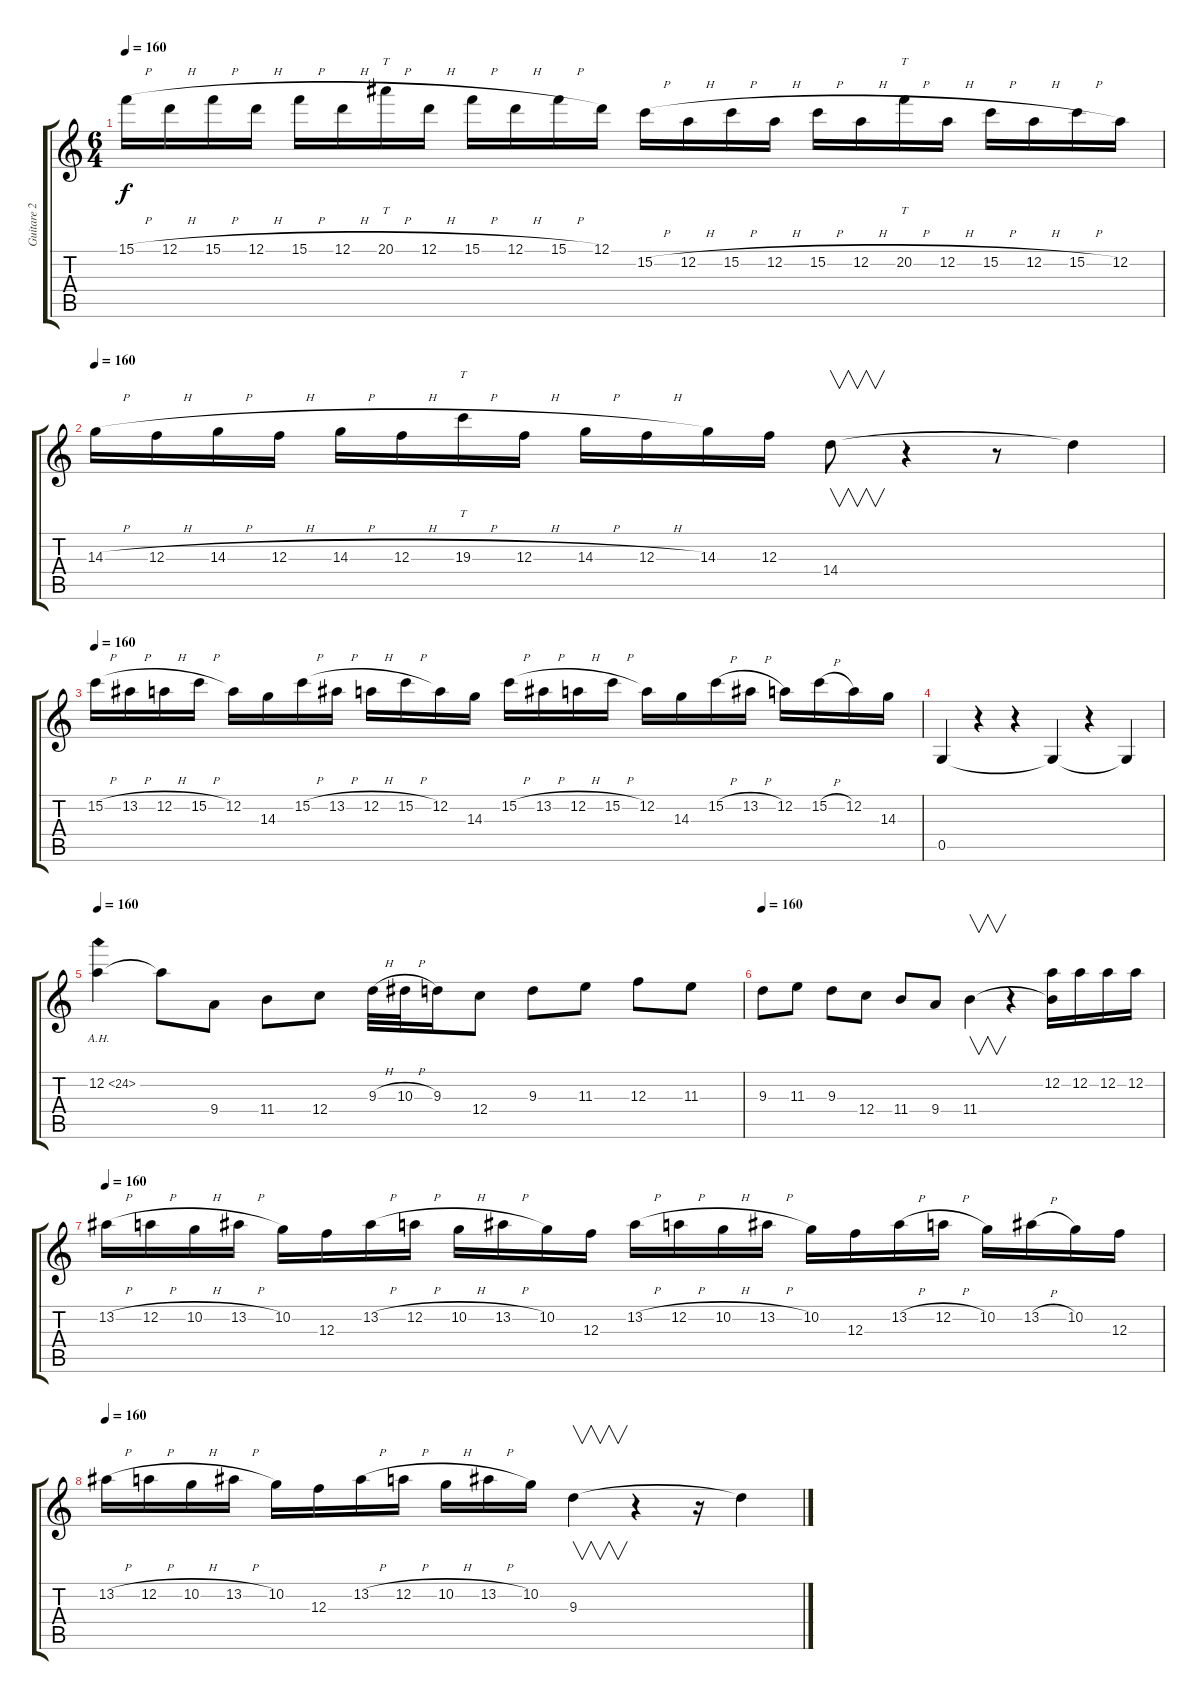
\track ("Guitare 2 " "Guitare 2 ") {instrument distortionguitar}
\staff {score tabs}
\tuning (D4 A3 F3 C3 G2 D2) {hide}
\ts (6 4)
\tempo 160
\clef g2
\ks c
15.1{h}.16{dy f} 12.1{h}.16 15.1{h}.16 12.1{h}.16 15.1{h}.16 12.1{h}.16 20.1{h}.16{tt} 12.1{h}.16 15.1{h}.16 12.1{h}.16 15.1{h}.16 12.1.16 15.2{h}.16 12.2{h}.16 15.2{h}.16 12.2{h}.16 15.2{h}.16 12.2{h}.16 20.2{h}.16{tt} 12.2{h}.16 15.2{h}.16 12.2{h}.16 15.2{h}.16 12.2.16 |
\tempo 160
14.3{h}.16 12.3{h}.16 14.3{h}.16 12.3{h}.16 14.3{h}.16 12.3{h}.16 19.3{h}.16{tt} 12.3{h}.16 14.3{h}.16 12.3{h}.16 14.3.16 12.3.16 14.4.8{v} r.4 r.8 14.4{t}.4 |
\tempo 160
15.2{h}.16 13.2{h}.16 12.2{h}.16 15.2{h}.16 12.2.16 14.3.16 15.2{h}.16 13.2{h}.16 12.2{h}.16 15.2{h}.16 12.2.16 14.3.16 15.2{h}.16 13.2{h}.16 12.2{h}.16 15.2{h}.16 12.2.16 14.3.16 15.2{h}.16 13.2{h}.16 12.2.16 15.2{h}.16 12.2.16 14.3.16 |
0.5.4 r.4 r.4 0.5{t}.4 r.4 0.5{t}.4 |
\tempo 160
12.2{ah 12}.4 12.2{t}.8 9.4.8 11.4.8 12.4.8 9.3{h}.32 10.3{h}.32 9.3.16 12.4.8 9.3.8 11.3.8 12.3.8 11.3.8 |
\tempo 160
9.3.8 11.3.8 9.3.8 12.4.8 11.4.8 9.4.8 11.4.4{v} r.4 (12.2 11.4{t}).16 12.2.16 12.2.16 12.2.16 |
\tempo 160
13.2{h}.16 12.2{h}.16 10.2{h}.16 13.2{h}.16 10.2.16 12.3.16 13.2{h}.16 12.2{h}.16 10.2{h}.16 13.2{h}.16 10.2.16 12.3.16 13.2{h}.16 12.2{h}.16 10.2{h}.16 13.2{h}.16 10.2.16 12.3.16 13.2{h}.16 12.2{h}.16 10.2.16 13.2{h}.16 10.2.16 12.3.16 |
\tempo 160
13.2{h}.16 12.2{h}.16 10.2{h}.16 13.2{h}.16 10.2.16 12.3.16 13.2{h}.16 12.2{h}.16 10.2{h}.16 13.2{h}.16 10.2.16 9.3.4{v} r.4 r.16 9.3{t}.4
